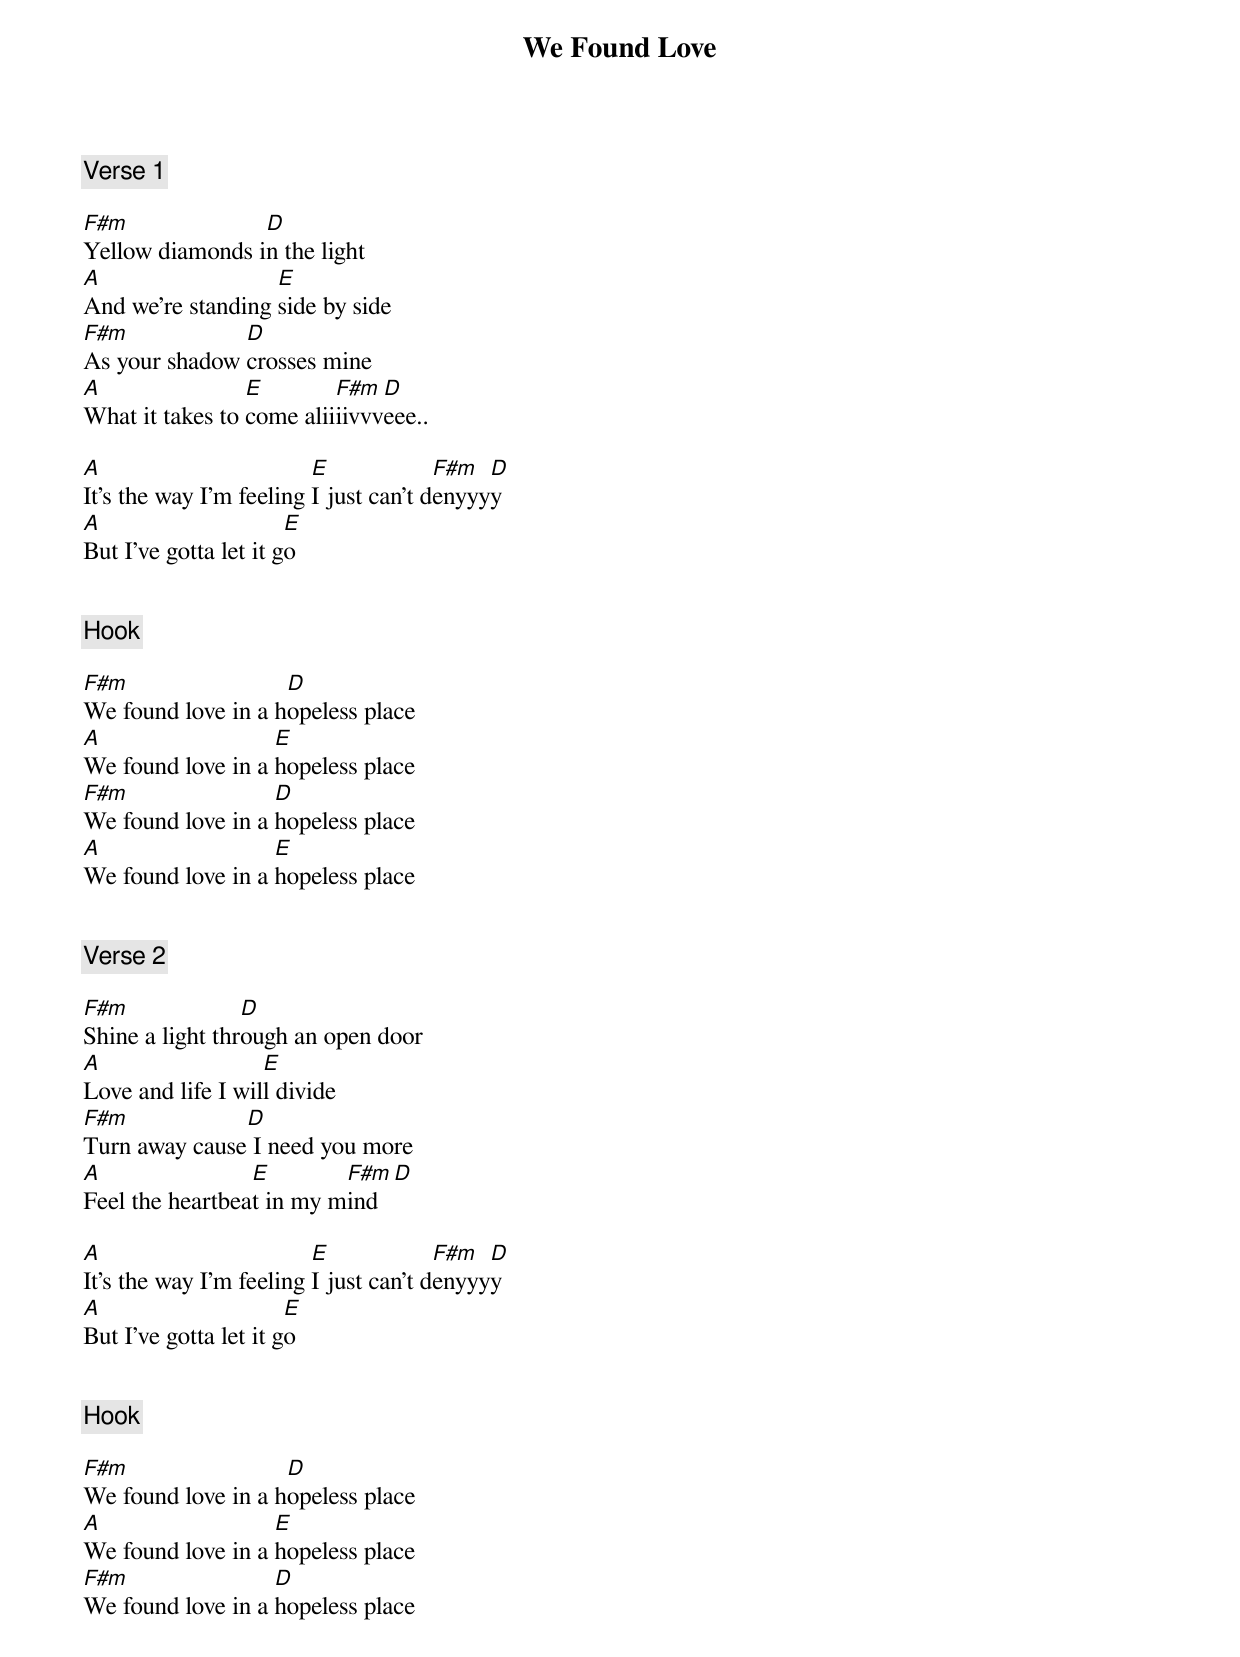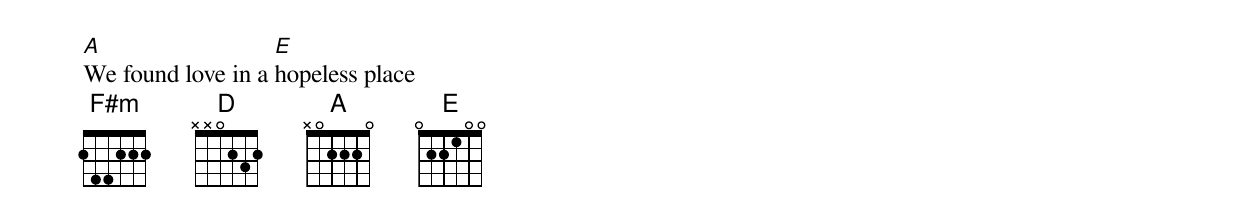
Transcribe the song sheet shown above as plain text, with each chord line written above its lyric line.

We Found Love

[Verse 1]

F#m              D
Yellow diamonds in the light
A                  E
And we're standing side by side
F#m            D
As your shadow crosses mine
A                E        F#m  D
What it takes to come aliiiivvveee..

A                        E             F#m  D
It's the way I'm feeling I just can't denyyyy
A                      E
But I've gotta let it go


[Hook]

F#m                 D
We found love in a hopeless place
A                  E
We found love in a hopeless place
F#m                D
We found love in a hopeless place
A                  E
We found love in a hopeless place


[Verse 2]

F#m              D
Shine a light through an open door
A                  E
Love and life I will divide
F#m            D
Turn away cause I need you more
A                E        F#m  D
Feel the heartbeat in my mind

A                        E             F#m  D
It's the way I'm feeling I just can't denyyyy
A                      E
But I've gotta let it go


[Hook]

F#m                 D
We found love in a hopeless place
A                  E
We found love in a hopeless place
F#m                D
We found love in a hopeless place
A                  E
We found love in a hopeless place
